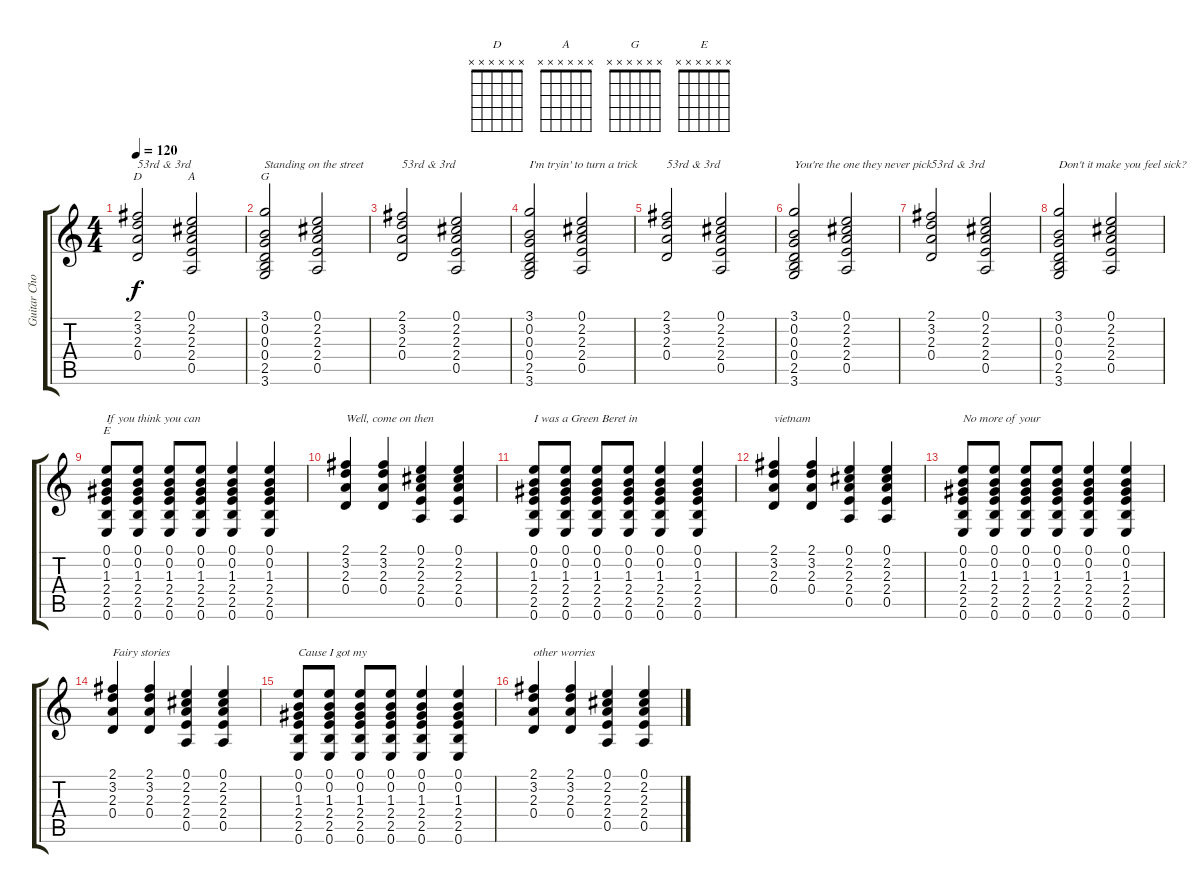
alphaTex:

\track ("Guitar Chords" "Guitar Cho") {instrument distortionguitar}
\staff {score tabs}
\tuning (E4 B3 G3 D3 A2 E2) {hide}
\chord ("D" x x x x x x) {firstfret 0}
\chord ("A" x x x x x x) {firstfret 0}
\chord ("G" x x x x x x) {firstfret 0}
\chord ("E" x x x x x x) {firstfret 0}
\ts (4 4)
\tempo 120
\clef g2
\ks c
(2.1 3.2 2.3 0.4).2{ch "D" txt "53rd & 3rd" dy f} (0.1 2.2 2.3 2.4 0.5).2{ch "A"} |
(3.1 0.2 0.3 0.4 2.5 3.6).2{ch "G" txt "Standing on the street"} (0.1 2.2 2.3 2.4 0.5).2 |
(2.1 3.2 2.3 0.4).2{txt "53rd & 3rd"} (0.1 2.2 2.3 2.4 0.5).2 |
(3.1 0.2 0.3 0.4 2.5 3.6).2{txt "I'm tryin' to turn a trick"} (0.1 2.2 2.3 2.4 0.5).2 |
(2.1 3.2 2.3 0.4).2{txt "53rd & 3rd"} (0.1 2.2 2.3 2.4 0.5).2 |
(3.1 0.2 0.3 0.4 2.5 3.6).2{txt "You're the one they never pick"} (0.1 2.2 2.3 2.4 0.5).2 |
(2.1 3.2 2.3 0.4).2{txt "53rd & 3rd"} (0.1 2.2 2.3 2.4 0.5).2 |
(3.1 0.2 0.3 0.4 2.5 3.6).2{txt "Don't it make you feel sick?"} (0.1 2.2 2.3 2.4 0.5).2 |
(0.1 0.2 1.3 2.4 2.5 0.6).8{ch "E" txt "If you think you can"} (0.1 0.2 1.3 2.4 2.5 0.6).8 (0.1 0.2 1.3 2.4 2.5 0.6).8 (0.1 0.2 1.3 2.4 2.5 0.6).8 (0.1 0.2 1.3 2.4 2.5 0.6).4 (0.1 0.2 1.3 2.4 2.5 0.6).4 |
(2.1 3.2 2.3 0.4).4{txt "Well, come on then"} (2.1 3.2 2.3 0.4).4 (0.1 2.2 2.3 2.4 0.5).4 (0.1 2.2 2.3 2.4 0.5).4 |
(0.1 0.2 1.3 2.4 2.5 0.6).8{txt "I was a Green Beret in"} (0.1 0.2 1.3 2.4 2.5 0.6).8 (0.1 0.2 1.3 2.4 2.5 0.6).8 (0.1 0.2 1.3 2.4 2.5 0.6).8 (0.1 0.2 1.3 2.4 2.5 0.6).4 (0.1 0.2 1.3 2.4 2.5 0.6).4 |
(2.1 3.2 2.3 0.4).4{txt "vietnam"} (2.1 3.2 2.3 0.4).4 (0.1 2.2 2.3 2.4 0.5).4 (0.1 2.2 2.3 2.4 0.5).4 |
(0.1 0.2 1.3 2.4 2.5 0.6).8{txt "No more of your"} (0.1 0.2 1.3 2.4 2.5 0.6).8 (0.1 0.2 1.3 2.4 2.5 0.6).8 (0.1 0.2 1.3 2.4 2.5 0.6).8 (0.1 0.2 1.3 2.4 2.5 0.6).4 (0.1 0.2 1.3 2.4 2.5 0.6).4 |
(2.1 3.2 2.3 0.4).4{txt "Fairy stories"} (2.1 3.2 2.3 0.4).4 (0.1 2.2 2.3 2.4 0.5).4 (0.1 2.2 2.3 2.4 0.5).4 |
(0.1 0.2 1.3 2.4 2.5 0.6).8{txt "Cause I got my"} (0.1 0.2 1.3 2.4 2.5 0.6).8 (0.1 0.2 1.3 2.4 2.5 0.6).8 (0.1 0.2 1.3 2.4 2.5 0.6).8 (0.1 0.2 1.3 2.4 2.5 0.6).4 (0.1 0.2 1.3 2.4 2.5 0.6).4 |
(2.1 3.2 2.3 0.4).4{txt "other worries"} (2.1 3.2 2.3 0.4).4 (0.1 2.2 2.3 2.4 0.5).4 (0.1 2.2 2.3 2.4 0.5).4
